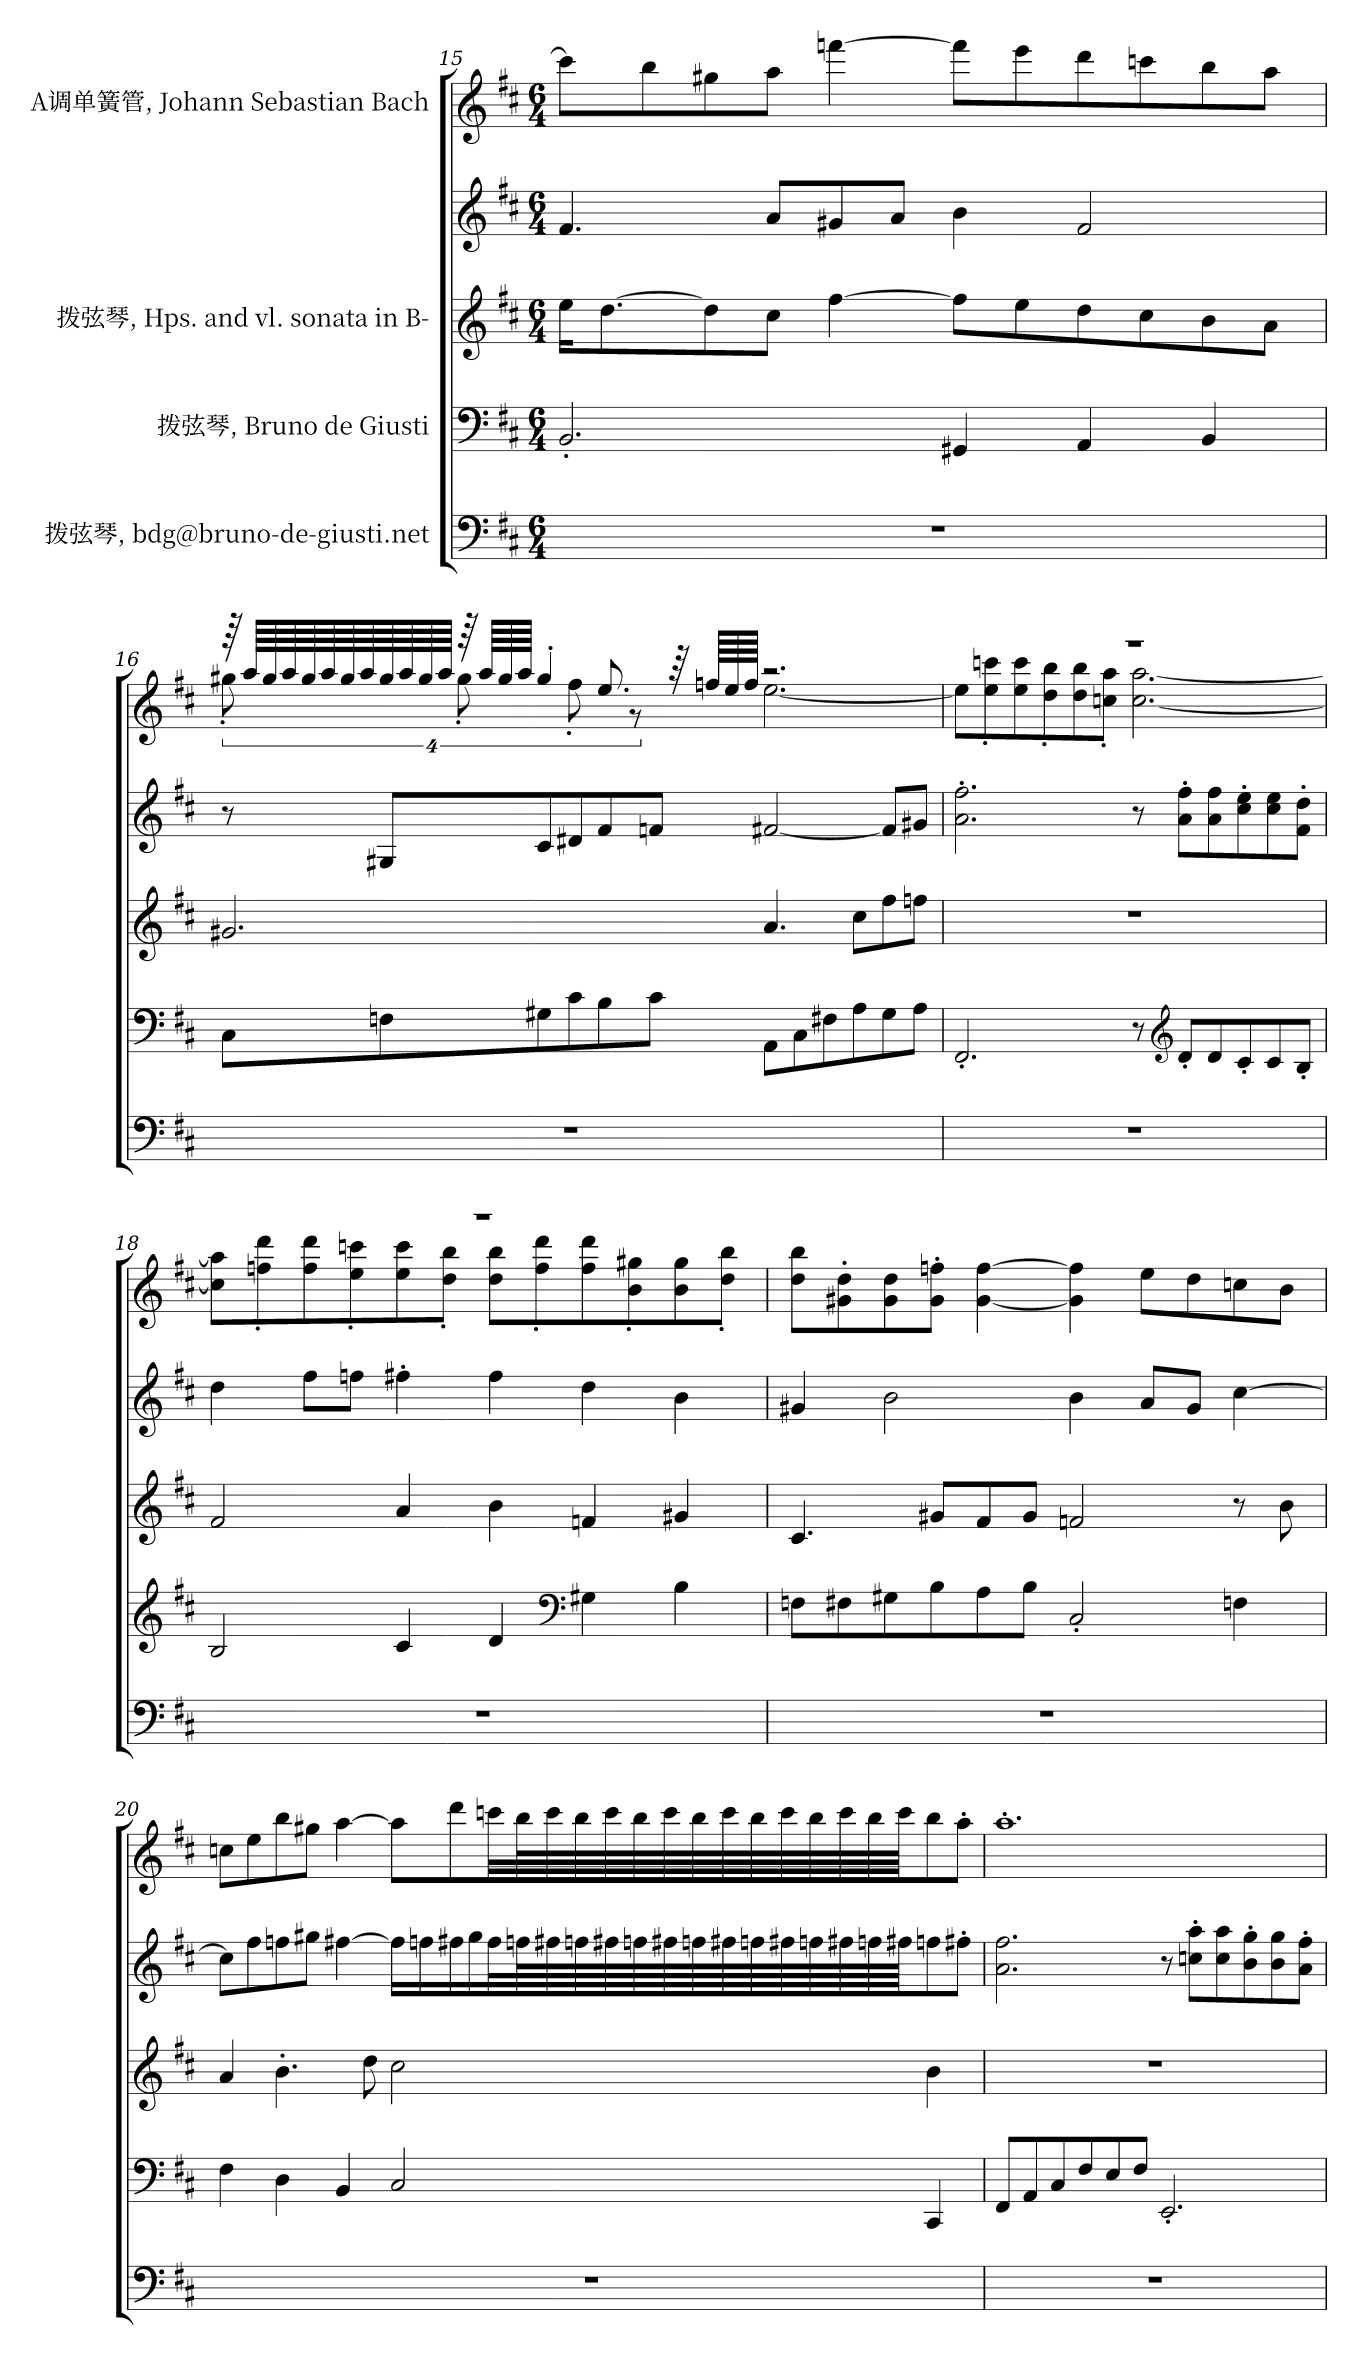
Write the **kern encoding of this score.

**kern	**kern	**kern	**kern	**kern
*part4	*part3	*part2	*part2	*part1
*staff5	*staff4	*staff3	*staff2	*staff1
*I"拨弦琴, bdg@bruno-de-giusti.net	*I"拨弦琴, Bruno de Giusti	*I"拨弦琴, Hps. and vl. sonata in B-	*	*I"A调单簧管, Johann Sebastian Bach
*clefF4	*clefF4	*clefG2	*clefG2	*clefG2
*	*	*	*	*ITrd2c3
*k[f#c#]	*k[f#c#]	*k[f#c#]	*k[f#c#]	*k[f#c#g#d#a#]
*M6/4	*M6/4	*M6/4	*M6/4	*M6/4
*MM52	*MM52	*MM52	*MM52	*MM52
=15	=15	=15	=15	=15
1.r	2.BB'/	16ee\KL	4.f#/	8aa\L]
.	.	[8.dd\	.	.
.	.	.	.	8gg#\
.	.	8dd\]	.	8ee#X\
*	*	*	*	*MM52
.	.	8cc#\J	8a/L	8ff#\J
.	.	[4ff#\	8g#X/	[4dddn\
.	.	.	8a/J	.
.	4GG#X/	8ff#\L]	4b\	8ddd\L]
.	.	8ee\	.	8ccc#\
.	4AA/	8dd\	2f#/	8bb\
.	.	8cc#\	.	8aan\
.	4BB/	8b\	.	8gg#\
.	.	8a\J	.	8ff#\J
!!LO:PB:g=z
=16	=16	=16	=16	=16
*	*	*	*	*MM52
*	*	*	*	*^
1.r	8C#\L	2.g#X/	8r	64r	16%3ee#X'\
.	.	.	.	64ff#/LLLL	.
.	.	.	.	64ee#/	.
.	.	.	.	64ff#/	.
.	.	.	.	64ee#/	.
.	.	.	.	64ff#/	.
.	.	.	.	64ee#/	.
.	.	.	.	64ff#/	.
.	8Fn\	.	8G#X/L	64ee#/	.
*	*	*	*	*MM49	*
.	.	.	.	64ff#/	.
.	.	.	.	64ee#/	.
.	.	.	.	64ff#/JJJJ	.
.	.	.	.	64r	16%3ee#'\
.	.	.	.	64ff#/LLLL	.
.	.	.	.	64ee#/	.
.	.	.	.	64ff#/JJJJ	.
*	*	*	*	*MM52	*
.	8G#X\	.	8c#/	4ee#'/	.
.	8c#\	.	8d#X/	.	16%3dd#'\
.	8B\	.	8f#/	8.cc#/	.
.	.	.	.	.	16%3r
.	8c#\J	.	8fn/J	.	.
.	.	.	.	64r	.
.	.	.	.	64ddn/LLLL	.
.	.	.	.	64cc#/	.
.	.	.	.	64dd/JJJJ	.
*	*	*	*	*MM45	*
.	8AA\L	4.a/	[2f#X/	2.r	[2.cc#\
.	8C#\	.	.	.	.
.	8F#X\	.	.	.	.
.	8A\	8cc#\L	.	.	.
.	8G#\	8ff#\	8f#/L]	.	.
.	8A\J	8ffn\J	8g#X/J	.	.
!!LO:LB:g=z	!!
=17	=17	=17	=17	=17	=17
*	*	*	*	*MM39	*
1.r	2.FF#'/	1.r	2.a\' 2.ff#\'	1.r	8cc#\L]
*	*	*	*	*MM40	*
.	.	.	.	.	8cc#\' 8aan\'
*	*	*	*	*MM52	*
.	.	.	.	.	8cc#\ 8aa\
*	*	*	*	*MM52	*
.	.	.	.	.	8b\' 8gg#\'
.	.	.	.	.	8b\ 8gg#\
.	.	.	.	.	8an\' 8ff#\'J
.	8r	.	8r	.	[2.a\ [2.ff#\
*	*clefG2	*	*	*	*
.	8d'/L	.	8a\' 8ff#\'L	.	.
.	8d/	.	8a\ 8ff#\	.	.
.	8c#'/	.	8cc#\' 8ee\'	.	.
.	8c#/	.	8cc#\ 8ee\	.	.
.	8B'/J	.	8f#\' 8dd\'J	.	.
=18	=18	=18	=18	=18	=18
1.r	2B/	2f#/	4dd\	1.r	8a\] 8ff#\]L
.	.	.	.	.	8ddn\' 8bb\'
*	*	*	*	*MM52	*
.	.	.	8ff#\L	.	8dd\ 8bb\
.	.	.	8ffn\J	.	8cc#\' 8aan\'
.	4c#/	4a/	4ff#X'\	.	8cc#\ 8aa\
.	.	.	.	.	8b\' 8gg#\'J
*	*	*	*	*MM48	*
.	4d/	4b\	4ff#\	.	8b\ 8gg#\L
*	*	*	*	*MM50	*
.	.	.	.	.	8dd\' 8bb\'
*	*clefF4	*	*	*	*
*	*	*	*	*MM52	*
.	4G#X\	4fn/	4dd\	.	8dd\ 8bb\
.	.	.	.	.	8g#\' 8ee#X\'
.	4B\	4g#X/	4b\	.	8g#\ 8ee#\
.	.	.	.	.	8b\' 8gg#\'J
*	*	*	*	*v	*v
!!LO:PB:g=z
=19	=19	=19	=19	=19
*	*	*	*	*MM48
1.r	8Fn\L	4.c#/	4g#X/	8b\ 8gg#\L
*	*	*	*	*MM52
.	8F#X\	.	.	8e#X\' 8b\'
.	8G#X\	.	2b\	8e#\ 8b\
.	8B\	8g#X/L	.	8e#\' 8ddn\'J
*	*	*	*	*MM45
.	8A\	8f#/	.	[4e#\ [4dd\
.	8B\J	8g#/J	.	.
*	*	*	*	*MM48
.	2C#'/	2fn/	4b\	4e#\] 4dd\]
*	*	*	*	*MM45
.	.	.	8a/L	8cc#\L
.	.	.	8g#/J	8b\
*	*	*	*	*MM52
.	4Fn\	8r	[4cc#\	8an\
.	.	8b\	.	8g#\J
!!LO:LB:g=z
=20	=20	=20	=20	=20
*	*	*	*	*MM44
1.r	4F#\	4a/	8cc#\L]	8an\L
.	.	.	8ff#\	8cc#\
*	*	*	*	*MM52
.	4D\	4.b'\	8ffn\	8gg#\
.	.	.	8gg#X\J	8ee#X\J
.	4BB/	.	[4ff#X\	[4ff#\
.	.	8dd\	.	.
*	*	*	*	*MM45
.	2C#/	2cc#\	16ff#\LL]	8ff#\L]
.	.	.	16ffn\	.
.	.	.	16ff#X\	8bb\
.	.	.	16gg#\	.
*	*	*	*	*MM52
.	.	.	32ff#\L	32aan\LL
.	.	.	64ffn\L	64gg#\L
.	.	.	64ff#X\	64aa\
.	.	.	64ffn\	64gg#\
.	.	.	64ff#X\	64aa\
.	.	.	64ffn\	64gg#\
.	.	.	64ff#X\	64aa\
*	*	*	*	*MM49
.	.	.	64ffn\	64gg#\
.	.	.	64ff#X\	64aa\
.	.	.	64ffn\	64gg#\
.	.	.	64ff#X\	64aa\
.	.	.	64ffn\	64gg#\
.	.	.	64ff#X\	64aa\
.	.	.	64ffn\	64gg#\
.	.	.	64ff#X\JJJ	64aa\JJJ
*	*	*	*	*MM46
.	4CC#/	4b\	8ffn\	8gg#\
*	*	*	*	*MM35
.	.	.	8ff#X'\J	8ff#'\J
!!LO:PB:g=z
=21	=21	=21	=21	=21
*	*	*	*	*MM39
1.r	8FF#/L	1.r	2.a\ 2.ff#\	1.ff#'
.	8AA/	.	.	.
.	8C#/	.	.	.
.	8F#/	.	.	.
.	8E/	.	.	.
.	8F#/J	.	.	.
.	2.EE'/	.	8r	.
.	.	.	8ccn\' 8aa\'L	.
.	.	.	8cc\ 8aa\	.
.	.	.	8b\' 8gg\'	.
.	.	.	8b\ 8gg\	.
.	.	.	8a\' 8ff#\'J	.
=	=	=	=	=
*-	*-	*-	*-	*-
